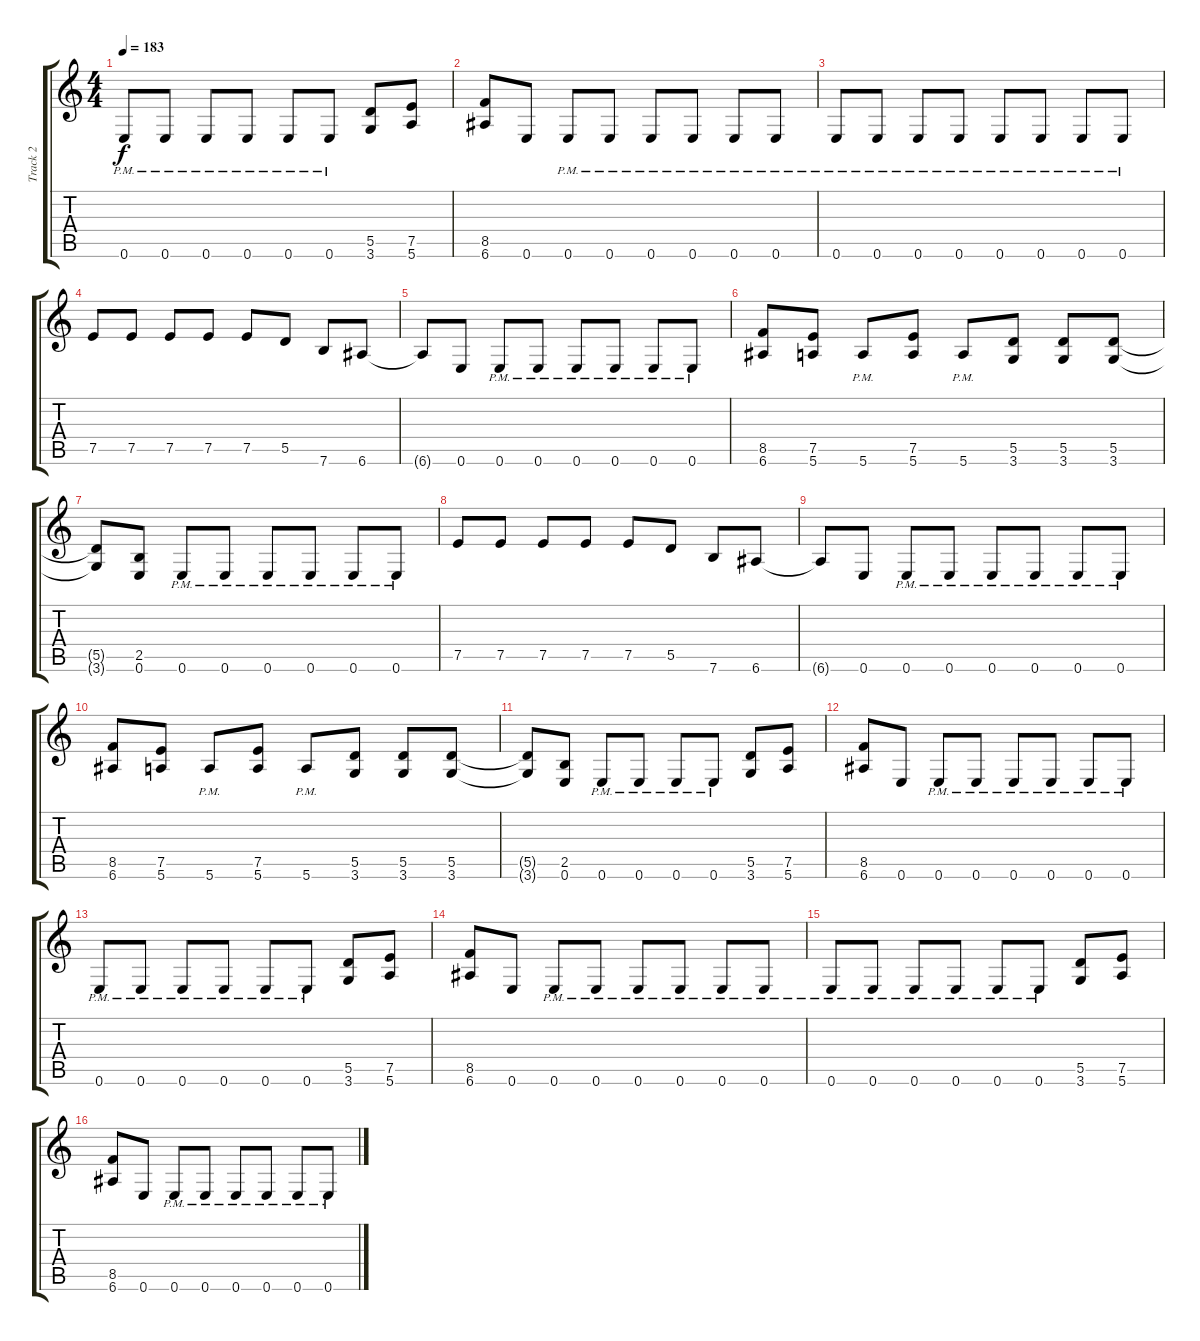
\track ("Track 2" "Track 2") {instrument overdrivenguitar}
\staff {score tabs}
\tuning (E4 B3 G3 D3 A2 E2) {hide}
\ts (4 4)
\tempo 183
\clef g2
\ks c
0.6{pm}.8{dy f} 0.6{pm}.8 0.6{pm}.8 0.6{pm}.8 0.6{pm}.8 0.6{pm}.8 (5.5 3.6).8 (7.5 5.6).8 |
(8.5 6.6).8 0.6.8 0.6{pm}.8 0.6{pm}.8 0.6{pm}.8 0.6{pm}.8 0.6{pm}.8 0.6{pm}.8 |
0.6{pm}.8 0.6{pm}.8 0.6{pm}.8 0.6{pm}.8 0.6{pm}.8 0.6{pm}.8 0.6{pm}.8 0.6{pm}.8 |
7.5.8 7.5.8 7.5.8 7.5.8 7.5.8 5.5.8 7.6.8 6.6.8 |
6.6{t}.8 0.6.8 0.6{pm}.8 0.6{pm}.8 0.6{pm}.8 0.6{pm}.8 0.6{pm}.8 0.6{pm}.8 |
(8.5 6.6).8 (7.5 5.6).8 5.6{pm}.8 (7.5 5.6).8 5.6{pm}.8 (5.5 3.6).8 (5.5 3.6).8 (5.5 3.6).8 |
(5.5{t} 3.6{t}).8 (2.5 0.6).8 0.6{pm}.8 0.6{pm}.8 0.6{pm}.8 0.6{pm}.8 0.6{pm}.8 0.6{pm}.8 |
7.5.8 7.5.8 7.5.8 7.5.8 7.5.8 5.5.8 7.6.8 6.6.8 |
6.6{t}.8 0.6.8 0.6{pm}.8 0.6{pm}.8 0.6{pm}.8 0.6{pm}.8 0.6{pm}.8 0.6{pm}.8 |
(8.5 6.6).8 (7.5 5.6).8 5.6{pm}.8 (7.5 5.6).8 5.6{pm}.8 (5.5 3.6).8 (5.5 3.6).8 (5.5 3.6).8 |
(5.5{t} 3.6{t}).8 (2.5 0.6).8 0.6{pm}.8 0.6{pm}.8 0.6{pm}.8 0.6{pm}.8 (5.5 3.6).8 (7.5 5.6).8 |
(8.5 6.6).8 0.6.8 0.6{pm}.8 0.6{pm}.8 0.6{pm}.8 0.6{pm}.8 0.6{pm}.8 0.6{pm}.8 |
0.6{pm}.8 0.6{pm}.8 0.6{pm}.8 0.6{pm}.8 0.6{pm}.8 0.6{pm}.8 (5.5 3.6).8 (7.5 5.6).8 |
(8.5 6.6).8 0.6.8 0.6{pm}.8 0.6{pm}.8 0.6{pm}.8 0.6{pm}.8 0.6{pm}.8 0.6{pm}.8 |
0.6{pm}.8 0.6{pm}.8 0.6{pm}.8 0.6{pm}.8 0.6{pm}.8 0.6{pm}.8 (5.5 3.6).8 (7.5 5.6).8 |
(8.5 6.6).8 0.6.8 0.6{pm}.8 0.6{pm}.8 0.6{pm}.8 0.6{pm}.8 0.6{pm}.8 0.6{pm}.8
